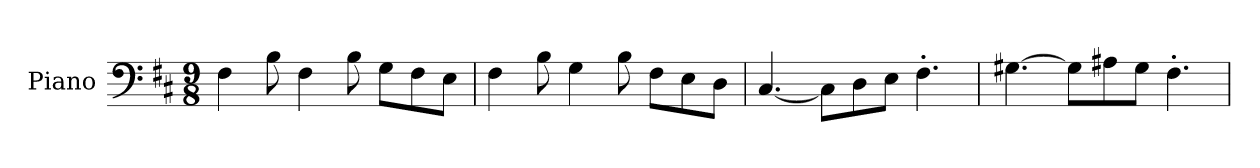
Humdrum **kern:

**kern
*part1
*staff1
*I"Piano
*I'Pno.
*clefF4
*k[f#c#]
*M9/8
*MM120
=1
4F#\
8B\
4F#\
8B\
8G\L
8F#\
8E\J
=2
4F#\
8B\
4G\
8B\
8F#\L
8E\
8D\J
=3
[4.C#/
8C#\L]
8D\
8E\J
4.F#'\
=4
[4.G#X\
8G#\L]
8A#X\
8G#\J
4.F#'\
=
*-
